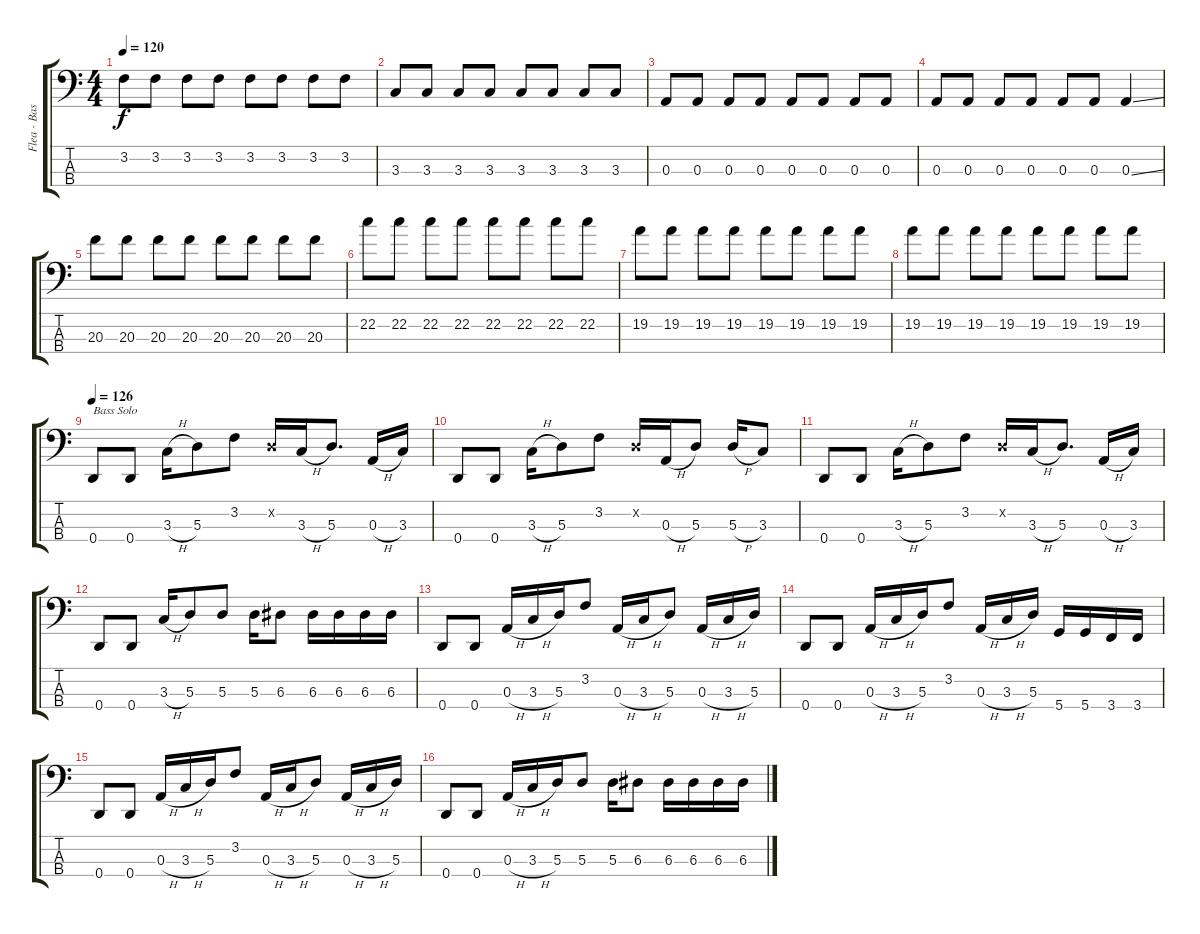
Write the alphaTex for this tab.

\track ("Flea - Bass" "Flea - Bas") {instrument electricbassfinger}
\staff {score tabs}
\tuning (G2 D2 A1 D1) {hide}
\ts (4 4)
\tempo 120
\clef f4
\ks c
3.2.8{dy f} 3.2.8 3.2.8 3.2.8 3.2.8 3.2.8 3.2.8 3.2.8 |
3.3.8 3.3.8 3.3.8 3.3.8 3.3.8 3.3.8 3.3.8 3.3.8 |
0.3.8 0.3.8 0.3.8 0.3.8 0.3.8 0.3.8 0.3.8 0.3.8 |
0.3.8 0.3.8 0.3.8 0.3.8 0.3.8 0.3.8 0.3{ss}.4 |
20.3.8 20.3.8 20.3.8 20.3.8 20.3.8 20.3.8 20.3.8 20.3.8 |
22.2.8 22.2.8 22.2.8 22.2.8 22.2.8 22.2.8 22.2.8 22.2.8 |
19.2.8 19.2.8 19.2.8 19.2.8 19.2.8 19.2.8 19.2.8 19.2.8 |
19.2.8 19.2.8 19.2.8 19.2.8 19.2.8 19.2.8 19.2.8 19.2.8 |
\tempo 126
0.4.8{txt "Bass Solo"} 0.4.8 3.3{h}.16 5.3.8 3.2.8 0.2{x}.16 3.3{h}.16 5.3.8{d} 0.3{h}.16 3.3.16 |
0.4.8 0.4.8 3.3{h}.16 5.3.8 3.2.8 0.2{x}.16 0.3{h}.16 5.3.8 5.3{h}.16 3.3.8 |
0.4.8 0.4.8 3.3{h}.16 5.3.8 3.2.8 0.2{x}.16 3.3{h}.16 5.3.8{d} 0.3{h}.16 3.3.16 |
0.4.8 0.4.8 3.3{h}.16 5.3.8 5.3.8 5.3.16 6.3.8 6.3.16 6.3.16 6.3.16 6.3.16 |
0.4.8 0.4.8 0.3{h}.16 3.3{h}.16 5.3.16 3.2.8 0.3{h}.16 3.3{h}.16 5.3.8 0.3{h}.16 3.3{h}.16 5.3.16 |
0.4.8 0.4.8 0.3{h}.16 3.3{h}.16 5.3.16 3.2.8 0.3{h}.16 3.3{h}.16 5.3.16 5.4.16 5.4.16 3.4.16 3.4.16 |
0.4.8 0.4.8 0.3{h}.16 3.3{h}.16 5.3.16 3.2.8 0.3{h}.16 3.3{h}.16 5.3.8 0.3{h}.16 3.3{h}.16 5.3.16 |
0.4.8 0.4.8 0.3{h}.16 3.3{h}.16 5.3.16 5.3.8 5.3.16 6.3.8 6.3.16 6.3.16 6.3.16 6.3.16
